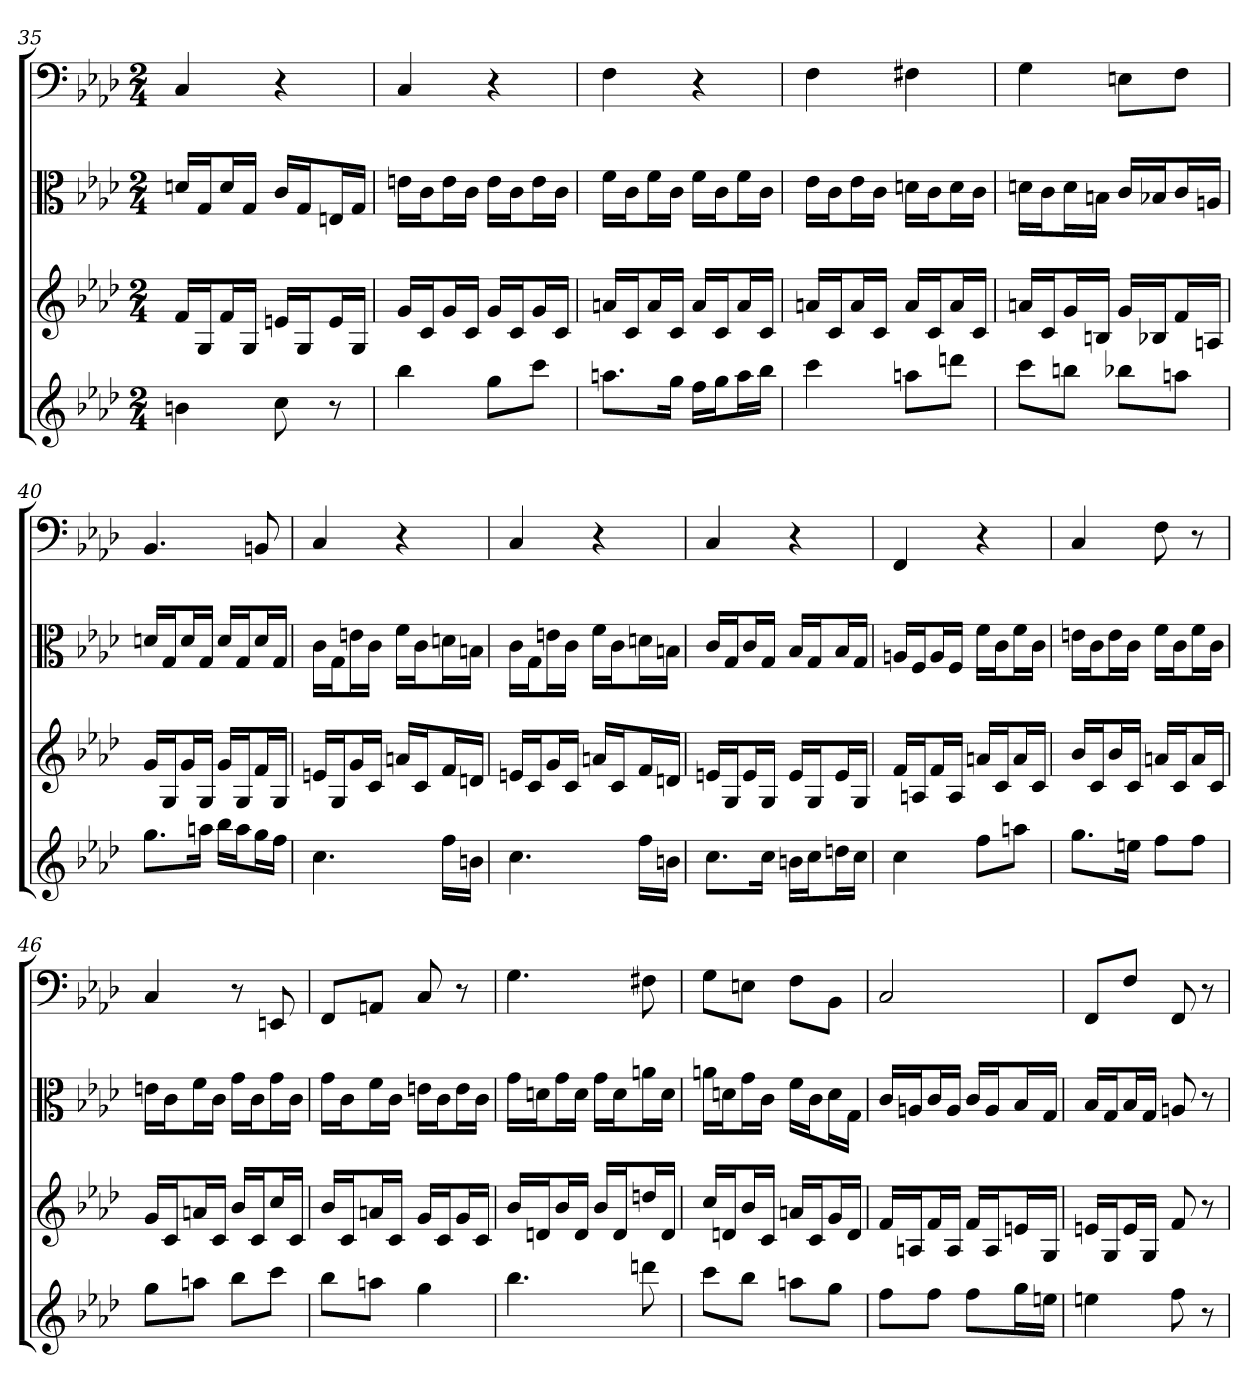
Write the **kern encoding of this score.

**kern	**kern	**kern	**kern
*part4	*part3	*part2	*part1
*staff4	*staff3	*staff2	*staff1
*	*	*clefC3	*clefF4
*k[b-e-a-d-]	*k[b-e-a-d-]	*k[b-e-a-d-]	*k[b-e-a-d-]
*f:	*f:	*f:	*f:
*M2/4	*M2/4	*M2/4	*M2/4
=35	=35	=35	=35
4bn	16fLL	16dn/LL	4C
.	16GJ	16G/J	.
.	16fL	16d/L	.
.	16GJJ	16G/JJ	.
8cc	16enLL	16c/LL	4r
.	16GJ	16G/J	.
8r	16eL	16En/L	.
.	16GJJ	16G/JJ	.
=36	=36	=36	=36
4bb-	16gLL	16en\LL	4C
.	16cJ	16c\J	.
.	16gL	16e\L	.
.	16cJJ	16c\JJ	.
8ggL	16gLL	16e\LL	4r
.	16cJ	16c\J	.
8cccJ	16gL	16e\L	.
.	16cJJ	16c\JJ	.
=37	=37	=37	=37
8.aanL	16anLL	16f\LL	4F
.	16cJ	16c\J	.
.	16aL	16f\L	.
16ggJk	16cJJ	16c\JJ	.
16ffLL	16aLL	16f\LL	4r
16ggJ	16cJ	16c\J	.
16aaL	16aL	16f\L	.
16bb-JJ	16cJJ	16c\JJ	.
=38	=38	=38	=38
4ccc	16anLL	16e-\LL	4F
.	16cJ	16c\J	.
.	16aL	16e-\L	.
.	16cJJ	16c\JJ	.
8aanL	16aLL	16dn\LL	4F#X
.	16cJ	16c\J	.
8dddnJ	16aL	16d\L	.
.	16cJJ	16c\JJ	.
=39	=39	=39	=39
8cccL	16anLL	16dn\LL	4G
.	16cJ	16c\J	.
8bbnJ	16gL	16d\L	.
.	16BnJJ	16Bn\JJ	.
8bb-XL	16gLL	16c/LL	8En\L
.	16B-XJ	16B-X/J	.
8aanJ	16fL	16c/L	8F\J
.	16AnJJ	16An/JJ	.
=40	=40	=40	=40
8.ggL	16gLL	16dn/LL	4.BB-
.	16GJ	16G/J	.
.	16gL	16d/L	.
16aanJk	16GJJ	16G/JJ	.
16bb-LL	16gLL	16d/LL	.
16aaJ	16GJ	16G/J	.
16ggL	16fL	16d/L	8BBn
16ffJJ	16GJJ	16G/JJ	.
=41	=41	=41	=41
4.cc	16enLL	16c\LL	4C
.	16GJ	16G\J	.
.	16gL	16en\L	.
.	16cJJ	16c\JJ	.
.	16anLL	16f\LL	4r
.	16cJ	16c\J	.
16ffLL	16fL	16dn\L	.
16bnJJ	16dnJJ	16Bn\JJ	.
=42	=42	=42	=42
4.cc	16enLL	16c\LL	4C
.	16cJ	16G\J	.
.	16gL	16en\L	.
.	16cJJ	16c\JJ	.
.	16anLL	16f\LL	4r
.	16cJ	16c\J	.
16ffLL	16fL	16dn\L	.
16bnJJ	16dnJJ	16Bn\JJ	.
=43	=43	=43	=43
8.ccL	16enLL	16c/LL	4C
.	16GJ	16G/J	.
.	16eL	16c/L	.
16ccJk	16GJJ	16G/JJ	.
16bnLL	16eLL	16B-/LL	4r
16ccJ	16GJ	16G/J	.
16ddnL	16eL	16B-/L	.
16ccJJ	16GJJ	16G/JJ	.
=44	=44	=44	=44
4cc	16fLL	16An/LL	4FF
.	16AnJ	16F/J	.
.	16fL	16A/L	.
.	16AJJ	16F/JJ	.
8ffL	16anLL	16f\LL	4r
.	16cJ	16c\J	.
8aanJ	16aL	16f\L	.
.	16cJJ	16c\JJ	.
=45	=45	=45	=45
8.ggL	16b-LL	16en\LL	4C
.	16cJ	16c\J	.
.	16b-L	16e\L	.
16eenJk	16cJJ	16c\JJ	.
8ffL	16anLL	16f\LL	8F
.	16cJ	16c\J	.
8ffJ	16aL	16f\L	8r
.	16cJJ	16c\JJ	.
=46	=46	=46	=46
8ggL	16gLL	16en\LL	4C
.	16cJ	16c\J	.
8aanJ	16anL	16f\L	.
.	16cJJ	16c\JJ	.
8bb-L	16b-LL	16g\LL	8r
.	16cJ	16c\J	.
8cccJ	16ccL	16g\L	8EEn
.	16cJJ	16c\JJ	.
=47	=47	=47	=47
8bb-L	16b-LL	16g\LL	8FF/L
.	16cJ	16c\J	.
8aanJ	16anL	16f\L	8AAn/J
.	16cJJ	16c\JJ	.
4gg	16gLL	16en\LL	8C
.	16cJ	16c\J	.
.	16gL	16e\L	8r
.	16cJJ	16c\JJ	.
=48	=48	=48	=48
4.bb-	16b-LL	16g\LL	4.G
.	16dnJ	16dn\J	.
.	16b-L	16g\L	.
.	16dJJ	16d\JJ	.
.	16b-LL	16g\LL	.
.	16dJ	16d\J	.
8dddn	16ddnL	16an\L	8F#X
.	16dJJ	16d\JJ	.
=49	=49	=49	=49
8cccL	16ccLL	16an\LL	8G\L
.	16dnJ	16dn\J	.
8bb-J	16b-L	16g\L	8En\J
.	16cJJ	16c\JJ	.
8aanL	16anLL	16f\LL	8F\L
.	16cJ	16c\J	.
8ggJ	16gL	16d\L	8BB-\J
.	16dJJ	16G\JJ	.
=50	=50	=50	=50
8ffL	16fLL	16c/LL	2C
.	16AnJ	16An/J	.
8ffJ	16fL	16c/L	.
.	16AJJ	16A/JJ	.
8ffL	16fLL	16c/LL	.
.	16AJ	16A/J	.
16ggL	16enL	16B-/L	.
16eenJJ	16GJJ	16G/JJ	.
=51	=51	=51	=51
4een	16enLL	16B-/LL	8FF/L
.	16GJ	16G/J	.
.	16eL	16B-/L	8F/J
.	16GJJ	16G/JJ	.
8ff	8f	8An	8FF
8r	8r	8r	8r
=	=	=	=
*-	*-	*-	*-
